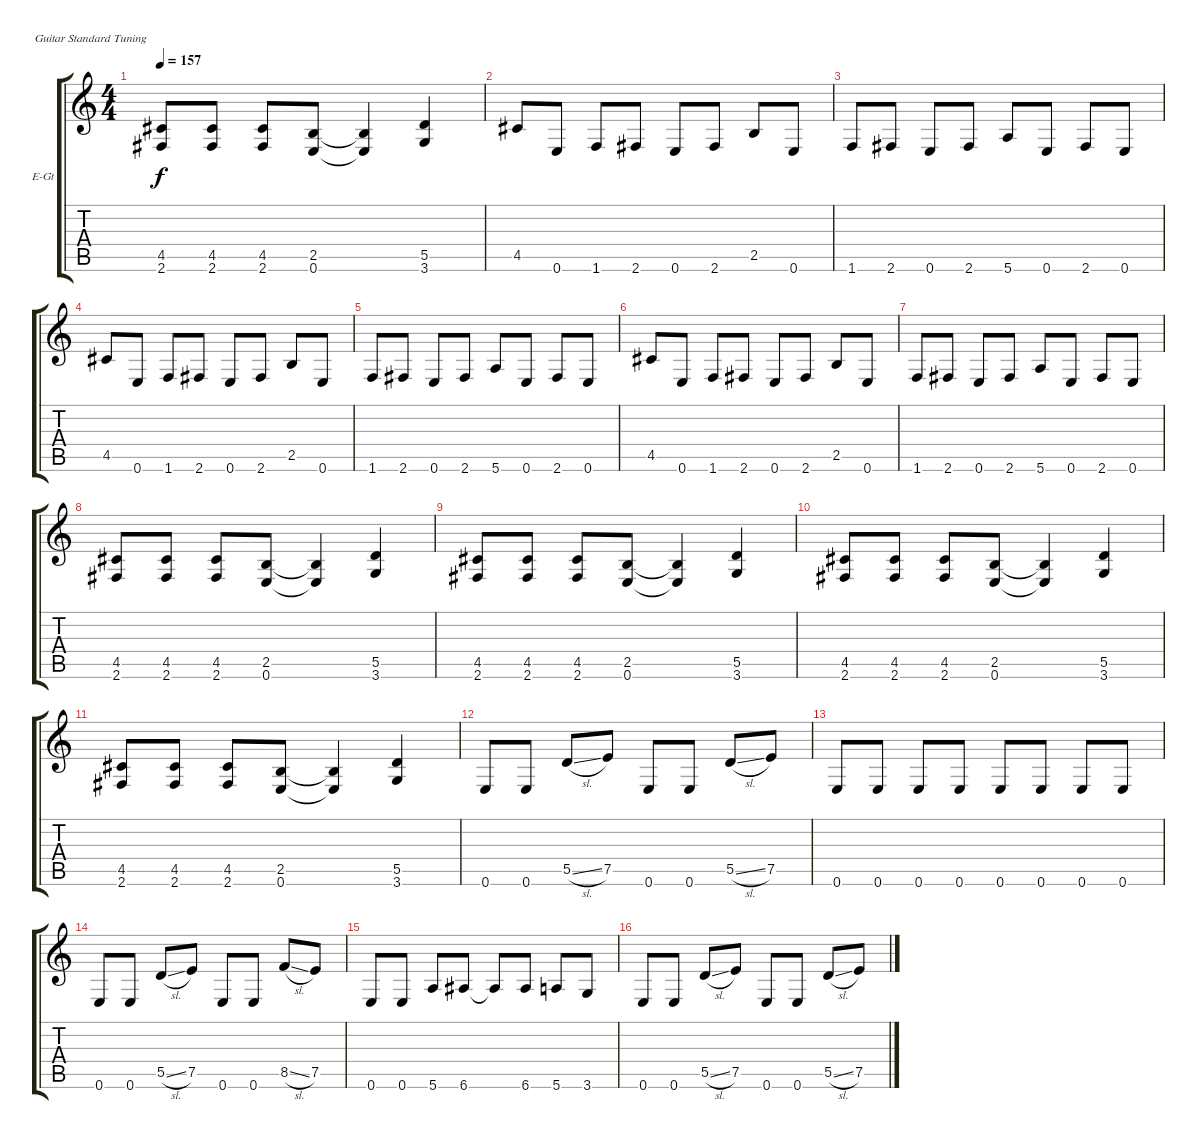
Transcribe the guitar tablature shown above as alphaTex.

\defaultSystemsLayout 4
\bracketExtendMode groupsimilarinstruments
\firstSystemTrackNameOrientation horizontal
\otherSystemsTrackNameOrientation horizontal
\track ("Al" "E-Gt") {instrument distortionguitar}
\staff {score tabs}
\tuning (E4 B3 G3 D3 A2 E2)
\ts (4 4)
\tempo 157
\clef g2
\ks c
(4.5 2.6).8{dy f} (4.5 2.6).8 (4.5 2.6).8 (2.5 0.6).8 (2.5{t} 0.6{t}).4 (5.5 3.6).4 |
4.5.8 0.6.8 1.6.8 2.6.8 0.6.8 2.6.8 2.5.8 0.6.8 |
1.6.8 2.6.8 0.6.8 2.6.8 5.6.8 0.6.8 2.6.8 0.6.8 |
4.5.8 0.6.8 1.6.8 2.6.8 0.6.8 2.6.8 2.5.8 0.6.8 |
1.6.8 2.6.8 0.6.8 2.6.8 5.6.8 0.6.8 2.6.8 0.6.8 |
4.5.8 0.6.8 1.6.8 2.6.8 0.6.8 2.6.8 2.5.8 0.6.8 |
1.6.8 2.6.8 0.6.8 2.6.8 5.6.8 0.6.8 2.6.8 0.6.8 |
(4.5 2.6).8 (4.5 2.6).8 (4.5 2.6).8 (2.5 0.6).8 (2.5{t} 0.6{t}).4 (5.5 3.6).4 |
(4.5 2.6).8 (4.5 2.6).8 (4.5 2.6).8 (2.5 0.6).8 (2.5{t} 0.6{t}).4 (5.5 3.6).4 |
(4.5 2.6).8 (4.5 2.6).8 (4.5 2.6).8 (2.5 0.6).8 (2.5{t} 0.6{t}).4 (5.5 3.6).4 |
(4.5 2.6).8 (4.5 2.6).8 (4.5 2.6).8 (2.5 0.6).8 (2.5{t} 0.6{t}).4 (5.5 3.6).4 |
0.6.8 0.6.8 5.5{sl}.8 7.5.8 0.6.8 0.6.8 5.5{sl}.8 7.5.8 |
0.6.8 0.6.8 0.6.8 0.6.8 0.6.8 0.6.8 0.6.8 0.6.8 |
0.6.8 0.6.8 5.5{sl}.8 7.5.8 0.6.8 0.6.8 8.5{sl}.8 7.5.8 |
0.6.8 0.6.8 5.6.8 6.6.8 6.6{t}.8 6.6.8 5.6.8 3.6.8 |
0.6.8 0.6.8 5.5{sl}.8 7.5.8 0.6.8 0.6.8 5.5{sl}.8 7.5.8
